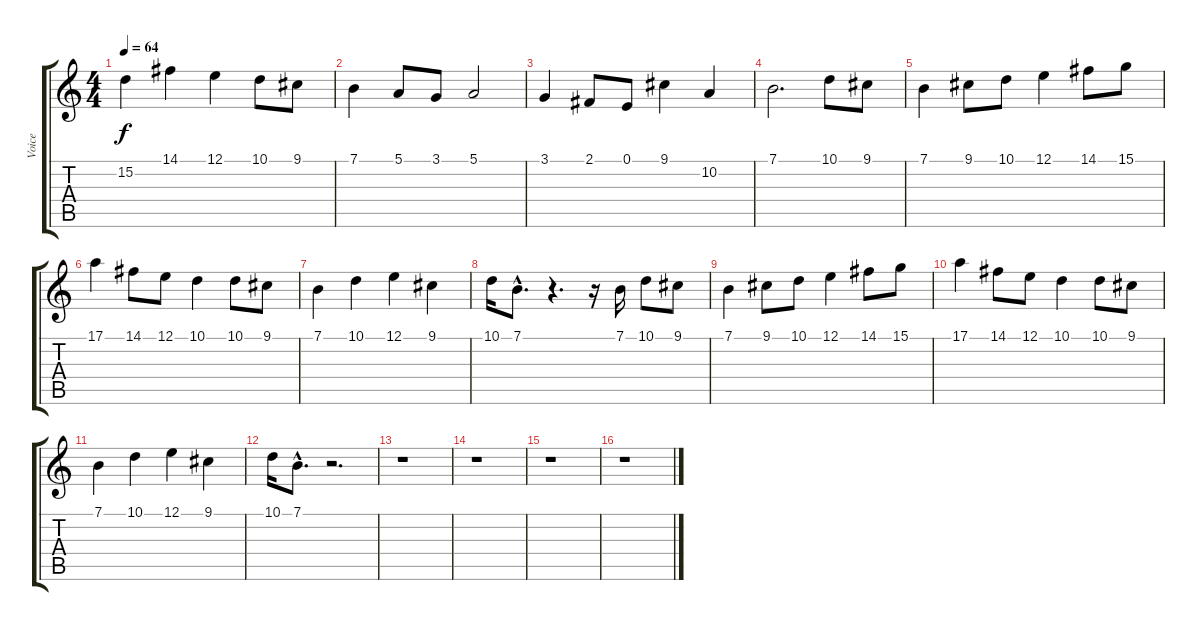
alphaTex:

\track ("  Voice" "  Voice") {instrument lead6voice}
\staff {score tabs}
\tuning (E4 B3 G3 D3 A2 E2) {hide}
\ts (4 4)
\tempo 64
\clef g2
\ks c
15.2.4{dy f} 14.1.4 12.1.4 10.1.8 9.1.8 |
7.1.4 5.1.8 3.1.8 5.1.2 |
3.1.4 2.1.8 0.1.8 9.1.4 10.2.4 |
7.1.2{d} 10.1.8 9.1.8 |
7.1.4 9.1.8 10.1.8 12.1.4 14.1.8 15.1.8 |
17.1.4 14.1.8 12.1.8 10.1.4 10.1.8 9.1.8 |
7.1.4 10.1.4 12.1.4 9.1.4 |
10.1.16 7.1{hac}.8{d} r.4{d} r.16 7.1.16 10.1.8 9.1.8 |
7.1.4 9.1.8 10.1.8 12.1.4 14.1.8 15.1.8 |
17.1.4 14.1.8 12.1.8 10.1.4 10.1.8 9.1.8 |
7.1.4 10.1.4 12.1.4 9.1.4 |
10.1.16 7.1{hac}.8{d} r.2{d} |
r.1 |
r.1 |
r.1 |
r.1
